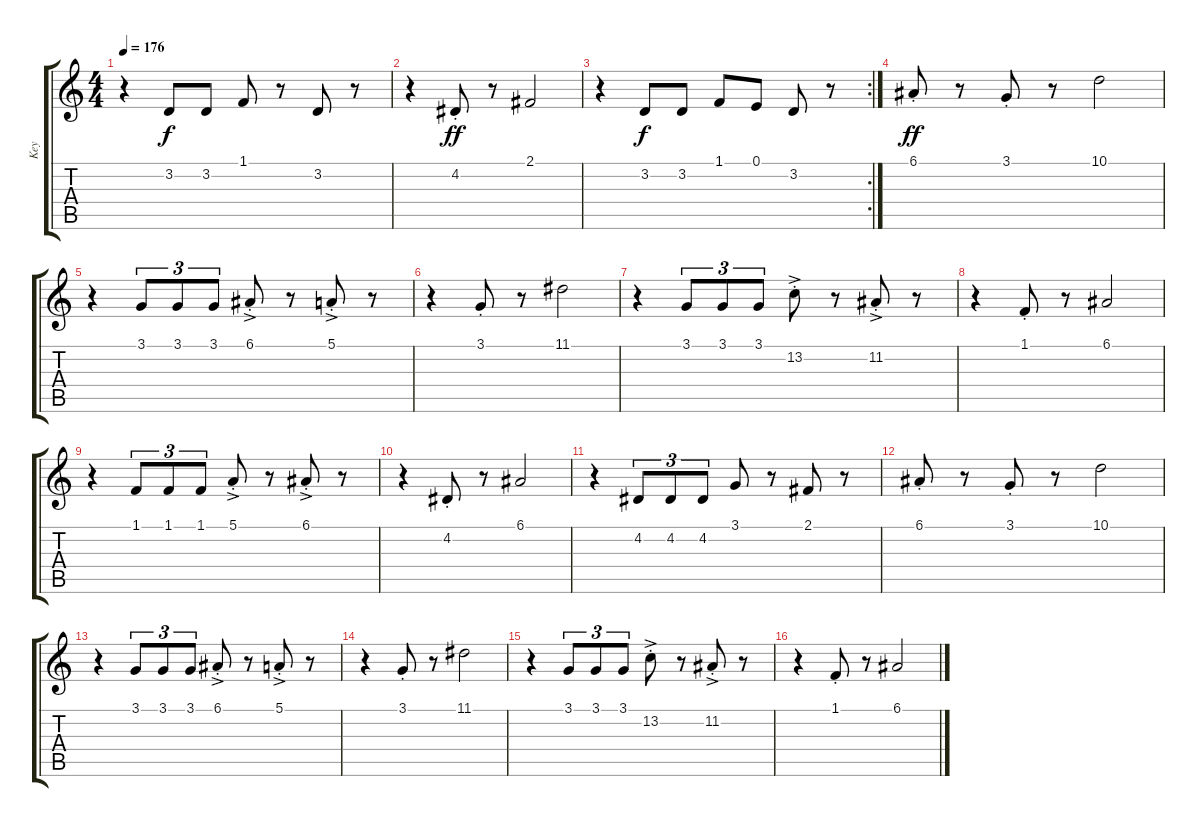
\track ("Key" "Key") {instrument stringensemble1}
\staff {score tabs}
\tuning (E4 B3 G3 D3 A2 E2) {hide}
\ts (4 4)
\tempo 176
\clef g2
\ks c
r.4{dy ff} 3.2.8{dy f} 3.2.8 1.1.8 r.8 3.2.8 r.8 |
r.4 4.2{st}.8{dy ff} r.8 2.1.2 |
\rc 2
r.4 3.2.8{dy f} 3.2.8 1.1.8 0.1.8 3.2.8 r.8 |
6.1{st}.8{dy ff} r.8 3.1{st}.8 r.8 10.1.2 |
r.4 3.1.8{tu (3 2)} 3.1.8{tu (3 2)} 3.1.8{tu (3 2)} 6.1{ac st}.8 r.8 5.1{ac st}.8 r.8 |
r.4 3.1{st}.8 r.8 11.1.2 |
r.4 3.1.8{tu (3 2)} 3.1.8{tu (3 2)} 3.1.8{tu (3 2)} 13.2{ac st}.8 r.8 11.2{ac st}.8 r.8 |
r.4 1.1{st}.8 r.8 6.1.2 |
r.4 1.1.8{tu (3 2)} 1.1.8{tu (3 2)} 1.1.8{tu (3 2)} 5.1{ac st}.8 r.8 6.1{ac st}.8 r.8 |
r.4 4.2{st}.8 r.8 6.1.2 |
r.4 4.2.8{tu (3 2)} 4.2.8{tu (3 2)} 4.2.8{tu (3 2)} 3.1.8 r.8 2.1.8 r.8 |
6.1{st}.8 r.8 3.1{st}.8 r.8 10.1.2 |
r.4 3.1.8{tu (3 2)} 3.1.8{tu (3 2)} 3.1.8{tu (3 2)} 6.1{ac st}.8 r.8 5.1{ac st}.8 r.8 |
r.4 3.1{st}.8 r.8 11.1.2 |
r.4 3.1.8{tu (3 2)} 3.1.8{tu (3 2)} 3.1.8{tu (3 2)} 13.2{ac st}.8 r.8 11.2{ac st}.8 r.8 |
r.4 1.1{st}.8 r.8 6.1.2
